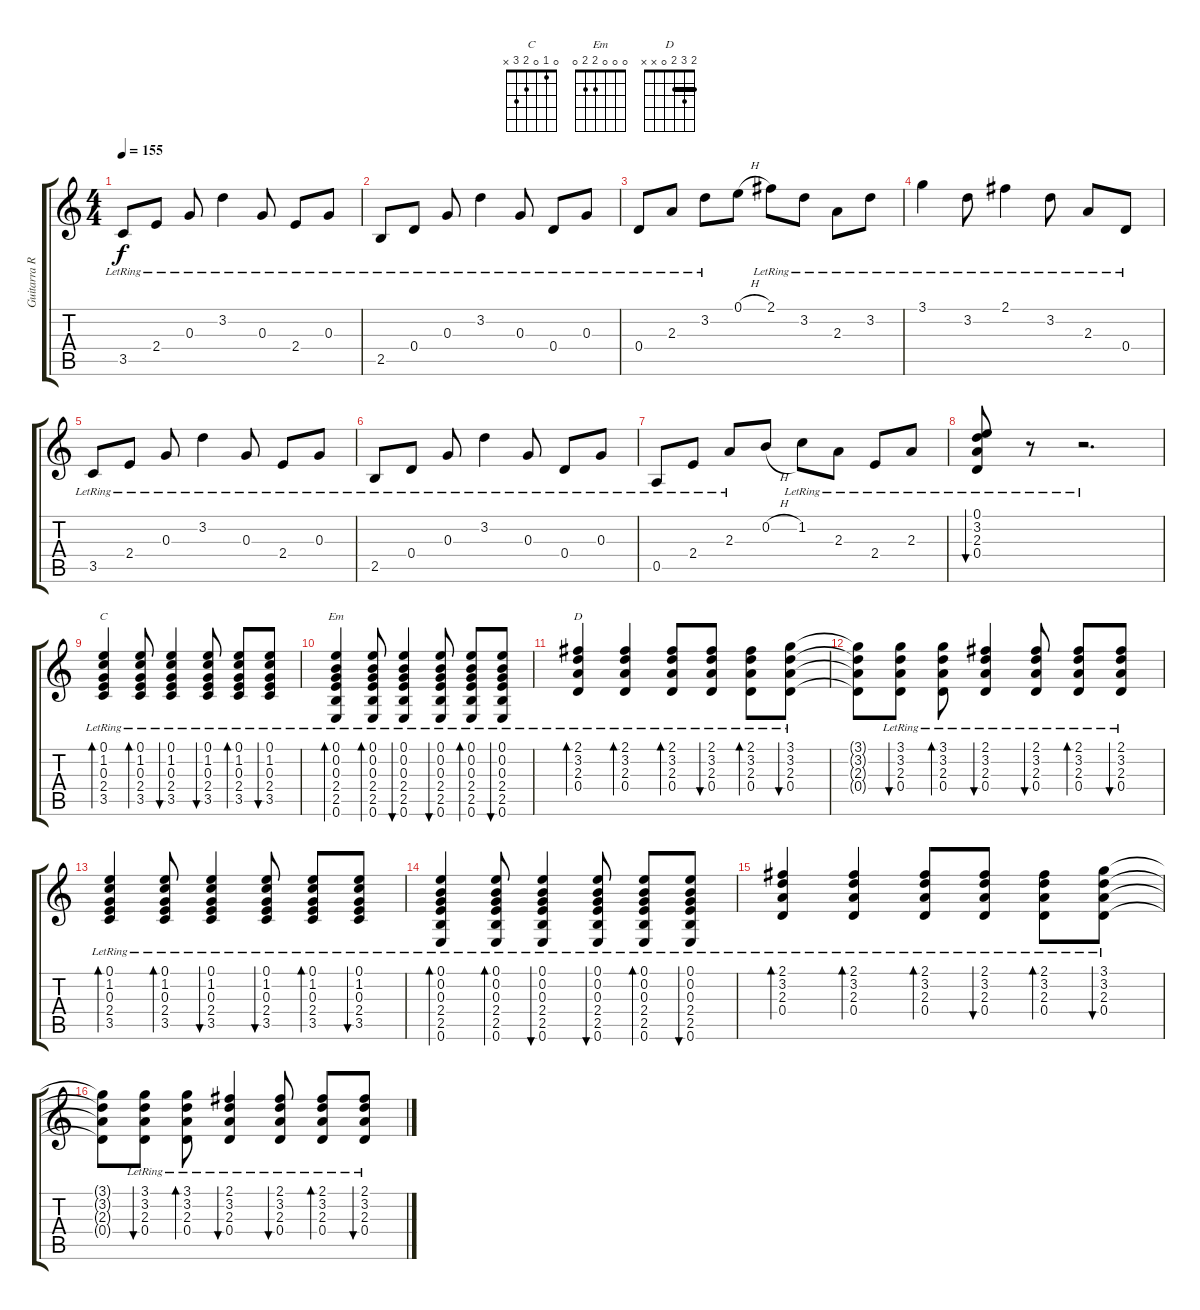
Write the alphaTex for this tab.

\track ("Guitarra Ritmo" "Guitarra R") {instrument acousticguitarsteel}
\staff {score tabs}
\tuning (E4 B3 G3 D3 A2 E2) {hide}
\chord ("C" 0 1 0 2 3 x)
\chord ("Em" 0 0 0 2 2 0)
\chord ("D" 2 3 2 0 x x) {barre 2}
\ts (4 4)
\tempo 155
\clef g2
\ks c
3.5{lr}.8{dy f} 2.4{lr}.8 0.3{lr}.8 3.2{lr}.4 0.3{lr}.8 2.4{lr}.8 0.3{lr}.8 |
2.5{lr}.8 0.4{lr}.8 0.3{lr}.8 3.2{lr}.4 0.3{lr}.8 0.4{lr}.8 0.3{lr}.8 |
0.4{lr}.8 2.3{lr}.8 3.2{lr}.8 0.1{h}.8 2.1{lr}.8 3.2{lr}.8 2.3{lr}.8 3.2{lr}.8 |
3.1{lr}.4 3.2{lr}.8 2.1{lr}.4 3.2{lr}.8 2.3{lr}.8 0.4{lr}.8 |
3.5{lr}.8 2.4{lr}.8 0.3{lr}.8 3.2{lr}.4 0.3{lr}.8 2.4{lr}.8 0.3{lr}.8 |
2.5{lr}.8 0.4{lr}.8 0.3{lr}.8 3.2{lr}.4 0.3{lr}.8 0.4{lr}.8 0.3{lr}.8 |
0.5{lr}.8 2.4{lr}.8 2.3{lr}.8 0.2{h}.8 1.2{lr}.8 2.3{lr}.8 2.4{lr}.8 2.3{lr}.8 |
(0.1{lr} 3.2{lr} 2.3{lr} 0.4{lr}).8{bu 240} r.8 r.2{d} |
(0.1{lr} 1.2{lr} 0.3{lr} 2.4{lr} 3.5{lr}).4{bd 60 ch "C"} (0.1{lr} 1.2{lr} 0.3{lr} 2.4{lr} 3.5{lr}).8{bd 60} (0.1{lr} 1.2{lr} 0.3{lr} 2.4{lr} 3.5{lr}).4{bu 60} (0.1{lr} 1.2{lr} 0.3{lr} 2.4{lr} 3.5{lr}).8{bu 60} (0.1{lr} 1.2{lr} 0.3{lr} 2.4{lr} 3.5{lr}).8{bd 60} (0.1{lr} 1.2{lr} 0.3{lr} 2.4{lr} 3.5{lr}).8{bu 60} |
(0.1{lr} 0.2{lr} 0.3{lr} 2.4{lr} 2.5{lr} 0.6{lr}).4{bd 60 ch "Em"} (0.1{lr} 0.2{lr} 0.3{lr} 2.4{lr} 2.5{lr} 0.6{lr}).8{bd 60} (0.1{lr} 0.2{lr} 0.3{lr} 2.4{lr} 2.5{lr} 0.6{lr}).4{bu 60} (0.1{lr} 0.2{lr} 0.3{lr} 2.4{lr} 2.5{lr} 0.6{lr}).8{bu 60} (0.1{lr} 0.2{lr} 0.3{lr} 2.4{lr} 2.5{lr} 0.6{lr}).8{bd 60} (0.1{lr} 0.2{lr} 0.3{lr} 2.4{lr} 2.5{lr} 0.6{lr}).8{bu 60} |
(2.1{lr} 3.2{lr} 2.3{lr} 0.4{lr}).4{bd 60 ch "D"} (2.1{lr} 3.2{lr} 2.3{lr} 0.4{lr}).4{bd 60} (2.1{lr} 3.2{lr} 2.3{lr} 0.4{lr}).8{bd 60} (2.1{lr} 3.2{lr} 2.3{lr} 0.4{lr}).8{bu 60} (2.1{lr} 3.2{lr} 2.3{lr} 0.4{lr}).8{bd 60} (3.1{lr} 3.2{lr} 2.3{lr} 0.4{lr}).8{bu 60} |
(3.1{t} 3.2{t} 2.3{t} 0.4{t}).8 (3.1{lr} 3.2{lr} 2.3{lr} 0.4{lr}).8{bu 60} (3.1{lr} 3.2{lr} 2.3{lr} 0.4{lr}).8{bd 60} (2.1{lr} 3.2{lr} 2.3{lr} 0.4{lr}).4{bu 60} (2.1{lr} 3.2{lr} 2.3{lr} 0.4{lr}).8{bu 60} (2.1{lr} 3.2{lr} 2.3{lr} 0.4{lr}).8{bd 60} (2.1{lr} 3.2{lr} 2.3{lr} 0.4{lr}).8{bu 60} |
(0.1{lr} 1.2{lr} 0.3{lr} 2.4{lr} 3.5{lr}).4{bd 60} (0.1{lr} 1.2{lr} 0.3{lr} 2.4{lr} 3.5{lr}).8{bd 60} (0.1{lr} 1.2{lr} 0.3{lr} 2.4{lr} 3.5{lr}).4{bu 60} (0.1{lr} 1.2{lr} 0.3{lr} 2.4{lr} 3.5{lr}).8{bu 60} (0.1{lr} 1.2{lr} 0.3{lr} 2.4{lr} 3.5{lr}).8{bd 60} (0.1{lr} 1.2{lr} 0.3{lr} 2.4{lr} 3.5{lr}).8{bu 60} |
(0.1{lr} 0.2{lr} 0.3{lr} 2.4{lr} 2.5{lr} 0.6{lr}).4{bd 60} (0.1{lr} 0.2{lr} 0.3{lr} 2.4{lr} 2.5{lr} 0.6{lr}).8{bd 60} (0.1{lr} 0.2{lr} 0.3{lr} 2.4{lr} 2.5{lr} 0.6{lr}).4{bu 60} (0.1{lr} 0.2{lr} 0.3{lr} 2.4{lr} 2.5{lr} 0.6{lr}).8{bu 60} (0.1{lr} 0.2{lr} 0.3{lr} 2.4{lr} 2.5{lr} 0.6{lr}).8{bd 60} (0.1{lr} 0.2{lr} 0.3{lr} 2.4{lr} 2.5{lr} 0.6{lr}).8{bu 60} |
(2.1{lr} 3.2{lr} 2.3{lr} 0.4{lr}).4{bd 60} (2.1{lr} 3.2{lr} 2.3{lr} 0.4{lr}).4{bd 60} (2.1{lr} 3.2{lr} 2.3{lr} 0.4{lr}).8{bd 60} (2.1{lr} 3.2{lr} 2.3{lr} 0.4{lr}).8{bu 60} (2.1{lr} 3.2{lr} 2.3{lr} 0.4{lr}).8{bd 60} (3.1{lr} 3.2{lr} 2.3{lr} 0.4{lr}).8{bu 60} |
(3.1{t} 3.2{t} 2.3{t} 0.4{t}).8 (3.1{lr} 3.2{lr} 2.3{lr} 0.4{lr}).8{bu 60} (3.1{lr} 3.2{lr} 2.3{lr} 0.4{lr}).8{bd 60} (2.1{lr} 3.2{lr} 2.3{lr} 0.4{lr}).4{bu 60} (2.1{lr} 3.2{lr} 2.3{lr} 0.4{lr}).8{bu 60} (2.1{lr} 3.2{lr} 2.3{lr} 0.4{lr}).8{bd 60} (2.1{lr} 3.2{lr} 2.3{lr} 0.4{lr}).8{bu 60}
